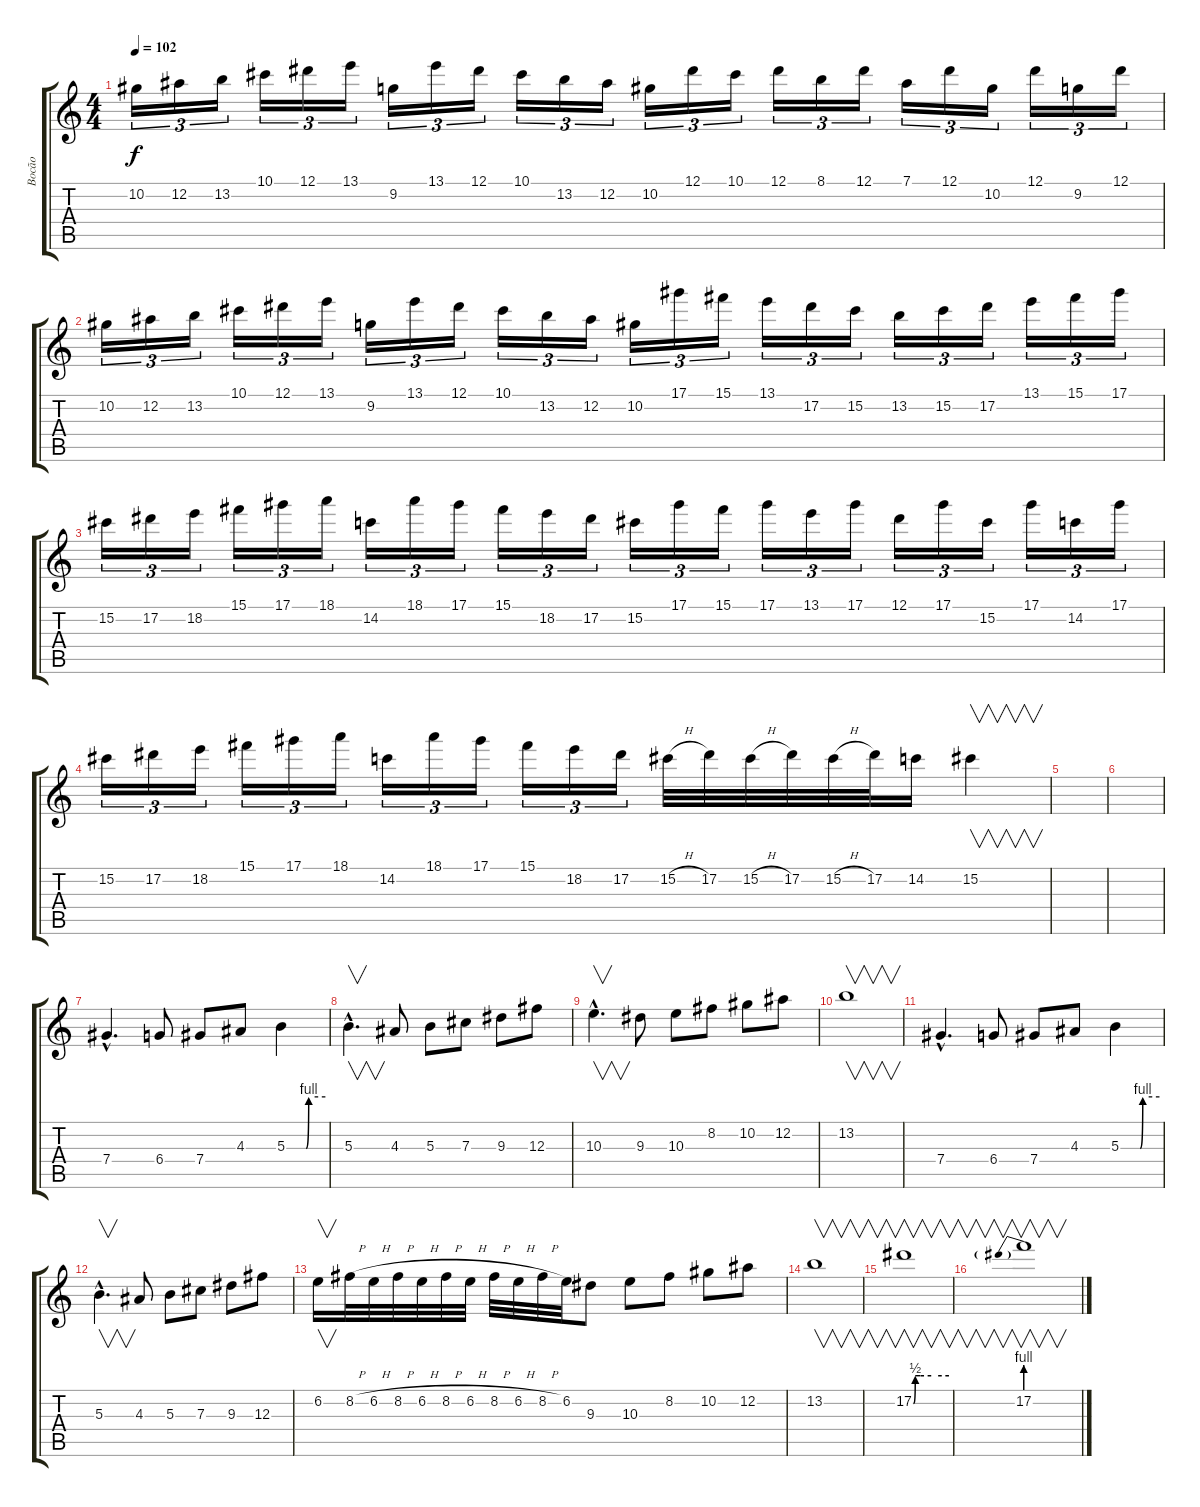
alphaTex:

\track ("Bocão" "Bocão") {instrument overdrivenguitar}
\staff {score tabs}
\tuning (Eb4 Bb3 Gb3 Db3 Ab2 Eb2) {hide}
\ts (4 4)
\tempo 102
\clef g2
\ks c
10.2.16{tu (3 2) dy f volume 13 instrument harpsichord} 12.2.16{tu (3 2)} 13.2.16{tu (3 2)} 10.1.16{tu (3 2)} 12.1.16{tu (3 2)} 13.1.16{tu (3 2)} 9.2.16{tu (3 2)} 13.1.16{tu (3 2)} 12.1.16{tu (3 2)} 10.1.16{tu (3 2)} 13.2.16{tu (3 2)} 12.2.16{tu (3 2)} 10.2.16{tu (3 2)} 12.1.16{tu (3 2)} 10.1.16{tu (3 2)} 12.1.16{tu (3 2)} 8.1.16{tu (3 2)} 12.1.16{tu (3 2)} 7.1.16{tu (3 2)} 12.1.16{tu (3 2)} 10.2.16{tu (3 2)} 12.1.16{tu (3 2)} 9.2.16{tu (3 2)} 12.1.16{tu (3 2)} |
10.2.16{tu (3 2)} 12.2.16{tu (3 2)} 13.2.16{tu (3 2)} 10.1.16{tu (3 2)} 12.1.16{tu (3 2)} 13.1.16{tu (3 2)} 9.2.16{tu (3 2)} 13.1.16{tu (3 2)} 12.1.16{tu (3 2)} 10.1.16{tu (3 2)} 13.2.16{tu (3 2)} 12.2.16{tu (3 2)} 10.2.16{tu (3 2)} 17.1.16{tu (3 2)} 15.1.16{tu (3 2)} 13.1.16{tu (3 2)} 17.2.16{tu (3 2)} 15.2.16{tu (3 2)} 13.2.16{tu (3 2)} 15.2.16{tu (3 2)} 17.2.16{tu (3 2)} 13.1.16{tu (3 2)} 15.1.16{tu (3 2)} 17.1.16{tu (3 2)} |
15.2.16{tu (3 2)} 17.2.16{tu (3 2)} 18.2.16{tu (3 2)} 15.1.16{tu (3 2)} 17.1.16{tu (3 2)} 18.1.16{tu (3 2)} 14.2.16{tu (3 2)} 18.1.16{tu (3 2)} 17.1.16{tu (3 2)} 15.1.16{tu (3 2)} 18.2.16{tu (3 2)} 17.2.16{tu (3 2)} 15.2.16{tu (3 2)} 17.1.16{tu (3 2)} 15.1.16{tu (3 2)} 17.1.16{tu (3 2)} 13.1.16{tu (3 2)} 17.1.16{tu (3 2)} 12.1.16{tu (3 2)} 17.1.16{tu (3 2)} 15.2.16{tu (3 2)} 17.1.16{tu (3 2)} 14.2.16{tu (3 2)} 17.1.16{tu (3 2)} |
15.2.16{tu (3 2)} 17.2.16{tu (3 2)} 18.2.16{tu (3 2)} 15.1.16{tu (3 2)} 17.1.16{tu (3 2)} 18.1.16{tu (3 2)} 14.2.16{tu (3 2)} 18.1.16{tu (3 2)} 17.1.16{tu (3 2)} 15.1.16{tu (3 2)} 18.2.16{tu (3 2)} 17.2.16{tu (3 2)} 15.2{h}.32 17.2.32 15.2{h}.32 17.2.32 15.2{h}.32 17.2.32 14.2.16 15.2.4{v} |
|
|
7.4{hac}.4{d volume 12 instrument overdrivenguitar} 6.4.8 7.4.8 4.3.8 5.3{be (custom 0 0 30 0 34 4 60 4)}.4 |
5.3{hac}.4{v d} 4.3.8 5.3.8 7.3.8 9.3.8 12.3.8 |
10.3{hac}.4{v d} 9.3.8 10.3.8 8.2.8 10.2.8 12.2.8 |
13.2.1{v} |
7.4{hac}.4{d} 6.4.8 7.4.8 4.3.8 5.3{be (custom 0 0 30 0 34 4 60 4)}.4 |
5.3{hac}.4{v d} 4.3.8 5.3.8 7.3.8 9.3.8 12.3.8 |
6.2.16{v} 8.2{h}.32 6.2{h}.32 8.2{h}.32 6.2{h}.32 8.2{h}.32 6.2{h}.32 8.2{h}.32 6.2{h}.32 8.2{h}.32 6.2.32 9.3.8 10.3.8 8.2.8 10.2.8 12.2.8 |
13.2.1{v} |
17.2{be (custom 0 0 3 2 11 2 30 2 60 2)}.1{v} |
17.2{be (prebend 0 4 60 4)}.1{v}
